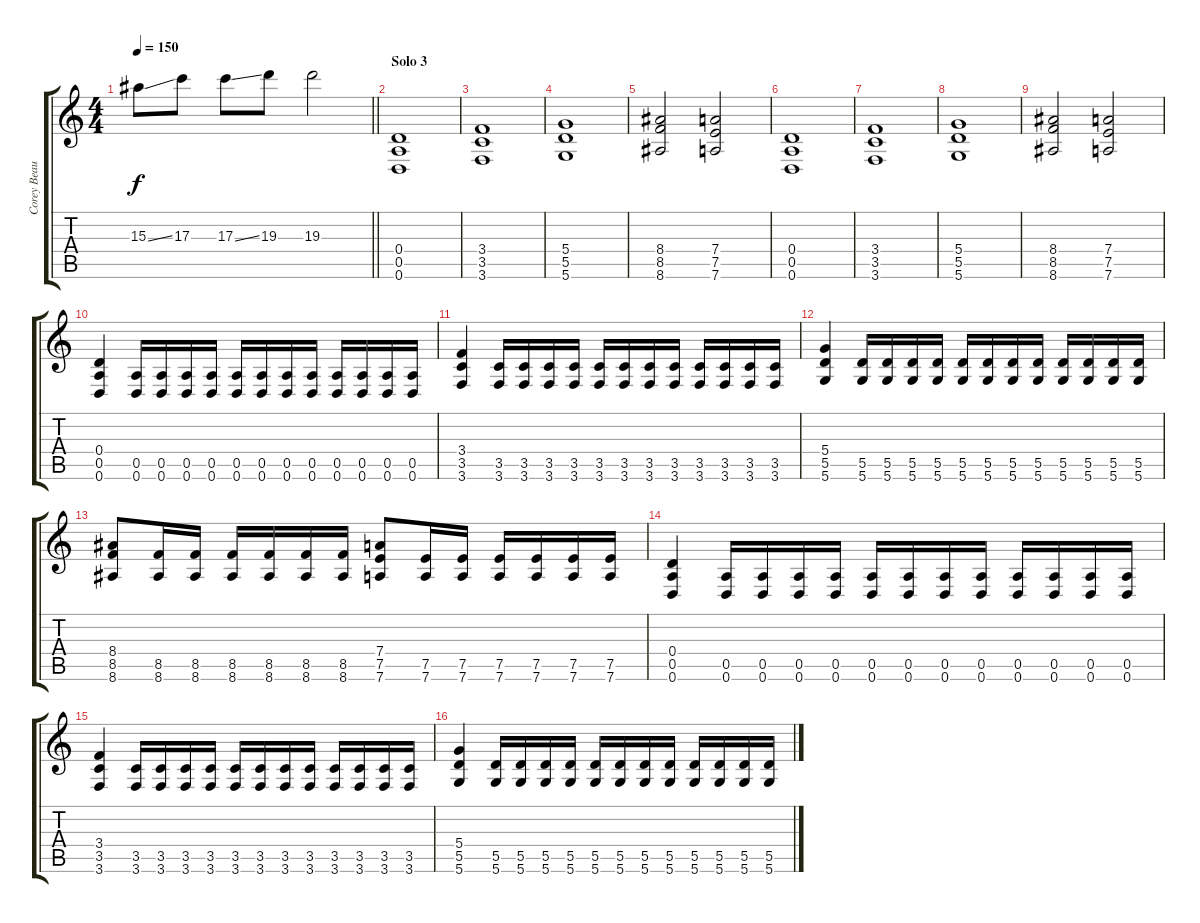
\track ("Corey Beaulieu" "Corey Beau") {instrument distortionguitar}
\staff {score tabs}
\tuning (E4 B3 G3 D3 A2 D2) {hide}
\ts (4 4)
\tempo 150
\clef g2
\barLineRight lightlight
\ks c
15.3{ss}.8{dy f} 17.3.8 17.3{ss}.8 19.3.8 19.3.2 |
\section ("" "Solo 3")
(0.4 0.5 0.6).1 |
(3.4 3.5 3.6).1 |
(5.4 5.5 5.6).1 |
(8.4 8.5 8.6).2 (7.4 7.5 7.6).2 |
(0.4 0.5 0.6).1 |
(3.4 3.5 3.6).1 |
(5.4 5.5 5.6).1 |
(8.4 8.5 8.6).2 (7.4 7.5 7.6).2 |
(0.4 0.5 0.6).4 (0.5 0.6).16 (0.5 0.6).16 (0.5 0.6).16 (0.5 0.6).16 (0.5 0.6).16 (0.5 0.6).16 (0.5 0.6).16 (0.5 0.6).16 (0.5 0.6).16 (0.5 0.6).16 (0.5 0.6).16 (0.5 0.6).16 |
(3.4 3.5 3.6).4 (3.5 3.6).16 (3.5 3.6).16 (3.5 3.6).16 (3.5 3.6).16 (3.5 3.6).16 (3.5 3.6).16 (3.5 3.6).16 (3.5 3.6).16 (3.5 3.6).16 (3.5 3.6).16 (3.5 3.6).16 (3.5 3.6).16 |
(5.4 5.5 5.6).4 (5.5 5.6).16 (5.5 5.6).16 (5.5 5.6).16 (5.5 5.6).16 (5.5 5.6).16 (5.5 5.6).16 (5.5 5.6).16 (5.5 5.6).16 (5.5 5.6).16 (5.5 5.6).16 (5.5 5.6).16 (5.5 5.6).16 |
(8.4 8.5 8.6).8 (8.5 8.6).16 (8.5 8.6).16 (8.5 8.6).16 (8.5 8.6).16 (8.5 8.6).16 (8.5 8.6).16 (7.4 7.5 7.6).8 (7.5 7.6).16 (7.5 7.6).16 (7.5 7.6).16 (7.5 7.6).16 (7.5 7.6).16 (7.5 7.6).16 |
(0.4 0.5 0.6).4 (0.5 0.6).16 (0.5 0.6).16 (0.5 0.6).16 (0.5 0.6).16 (0.5 0.6).16 (0.5 0.6).16 (0.5 0.6).16 (0.5 0.6).16 (0.5 0.6).16 (0.5 0.6).16 (0.5 0.6).16 (0.5 0.6).16 |
(3.4 3.5 3.6).4 (3.5 3.6).16 (3.5 3.6).16 (3.5 3.6).16 (3.5 3.6).16 (3.5 3.6).16 (3.5 3.6).16 (3.5 3.6).16 (3.5 3.6).16 (3.5 3.6).16 (3.5 3.6).16 (3.5 3.6).16 (3.5 3.6).16 |
(5.4 5.5 5.6).4 (5.5 5.6).16 (5.5 5.6).16 (5.5 5.6).16 (5.5 5.6).16 (5.5 5.6).16 (5.5 5.6).16 (5.5 5.6).16 (5.5 5.6).16 (5.5 5.6).16 (5.5 5.6).16 (5.5 5.6).16 (5.5 5.6).16
